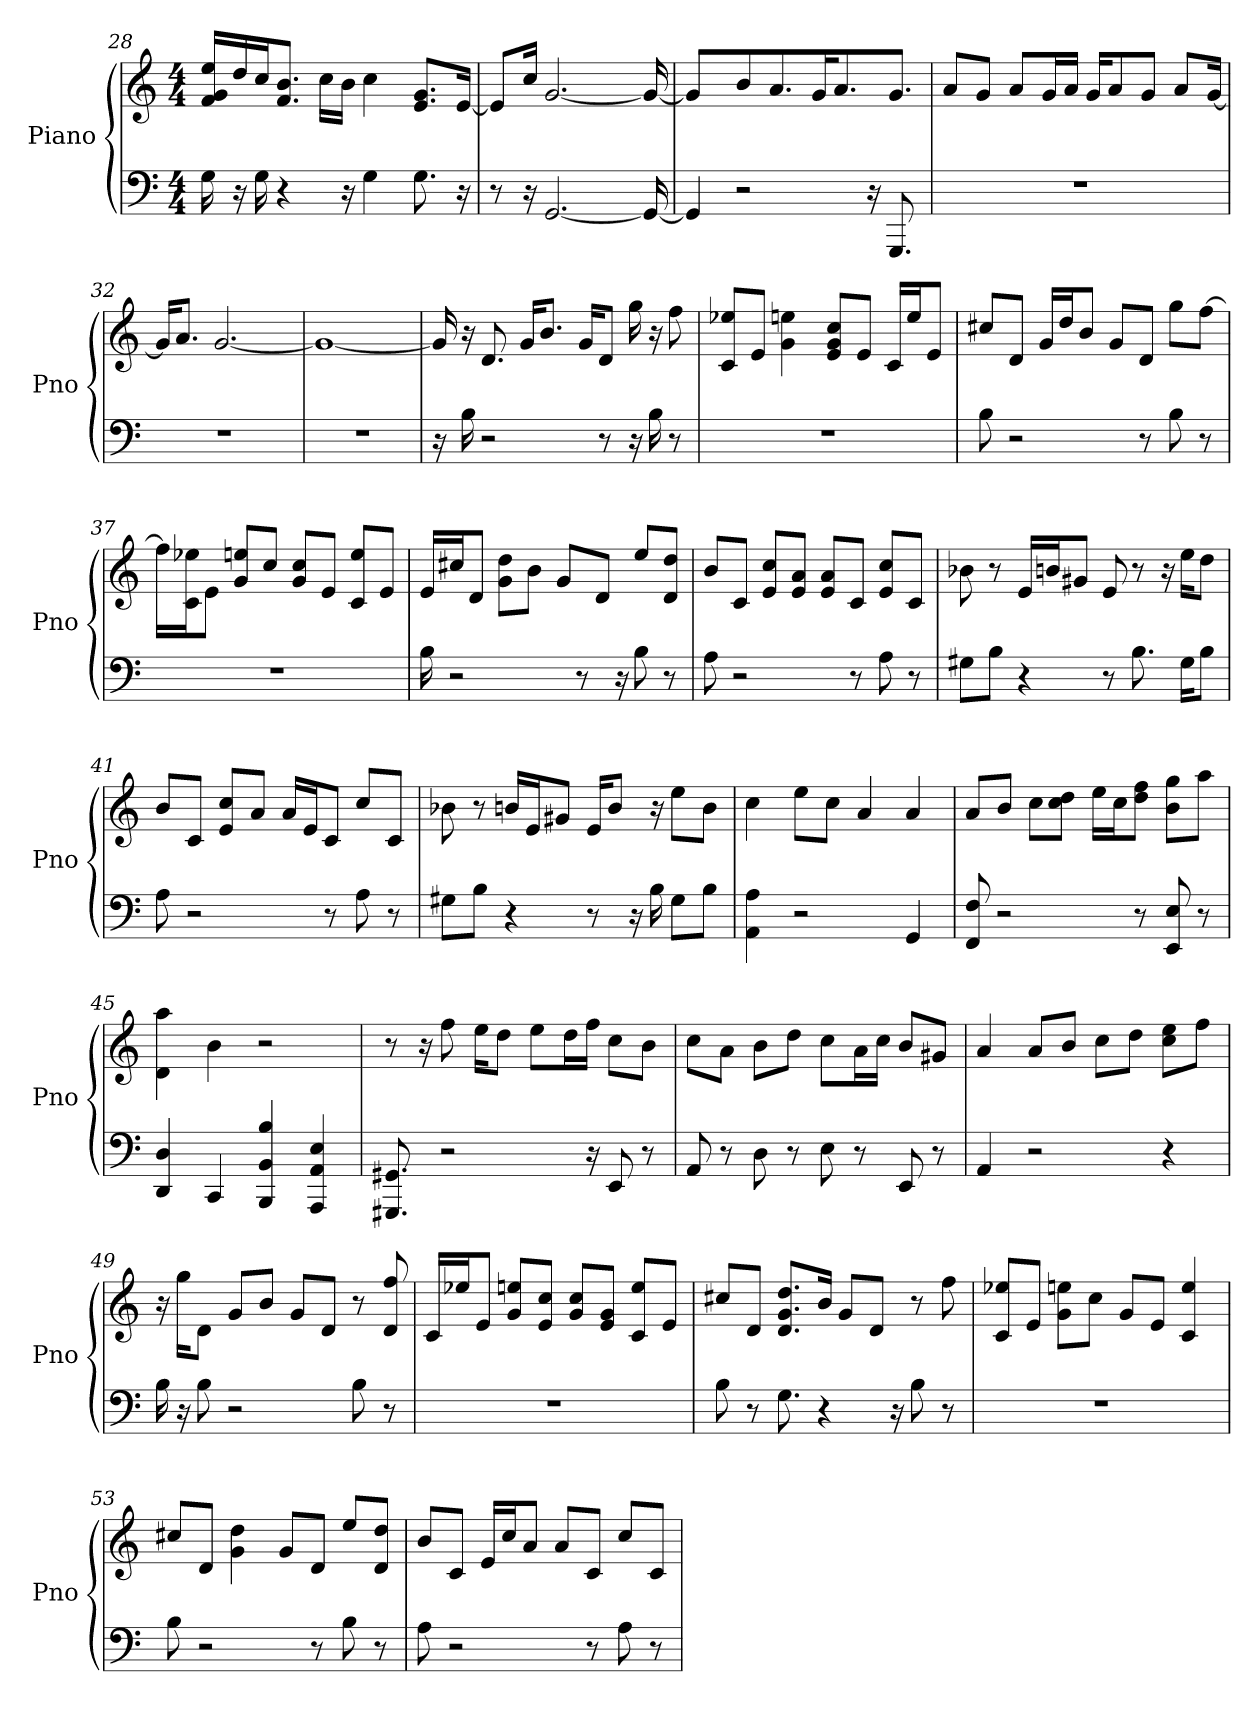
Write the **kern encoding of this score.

**kern	**kern
*part1	*part1
*staff2	*staff1
*I"Piano	*
*I'Pno	*
*clefF4	*clefG2
*k[]	*k[]
*C:	*C:
*M4/4	*M4/4
=28	=28
16G	16g/ 16ee/ 16f/LL
16r	16dd/J
16G	16cc/K
4r	8.b/ 8.f/J
.	16cc\LL
16r	16b\JJ
4G	4cc
8.G	8.e/ 8.g/L
16r	[16e/Jk
=29	=29
8r	8e/L]
16r	16cc/Jk
[2.GG	[2.g
16GG_	16g_
=30	=30
4GG]	4g]
2r	8b/L
.	8.a/J
.	16g/KL
.	8.a/J
16r	.
8.GGG	8.gJ
=31	=31
1r	8a/L
.	8g/J
.	8a/L
.	16g/L
.	16a/JJ
.	16g/KL
.	8a/
.	8g/J
.	8a/L
.	[16g/Jk
=32	=32
1r	16g/KL]
.	8.a/J
.	[2.g
=33	=33
1r	1g_
=34	=34
16r	16g]
16B	16r
2r	8.d
.	16g/KL
.	8.b/J
.	16g/KL
8r	8d/J
16r	16gg
16B	16r
8r	8ff
=35	=35
1r	8c/ 8ee-/L
.	8e/J
.	4g 4ee
.	8cc/ 8g/ 8e/L
.	8e/J
.	16c/LL
.	16ee/J
.	8e/J
=36	=36
8B	8cc#/L
2r	8d/J
.	16g/LL
.	16dd/J
.	8b/J
.	8g/L
8r	8d/J
8B	8gg\L
8r	[8ff\J
=37	=37
1r	16ff\LL]
.	16c\ 16ee-\J
.	8e\J
.	8g/ 8ee/L
.	8cc/J
.	8g/ 8cc/L
.	8e/J
.	8c/ 8ee/L
.	8e/J
=38	=38
16B	16e/LL
2r	16cc#/J
.	8d/J
.	8dd\ 8g\L
.	8b\J
.	8g/L
8r	.
.	8d/J
16r	.
8B	8ee/L
8r	8dd/ 8d/J
=39	=39
8A	8b/L
2r	8c/J
.	8e/ 8cc/L
.	8a/ 8e/J
.	8a/ 8e/L
8r	8c/J
8A	8e/ 8cc/L
8r	8c/J
=40	=40
8G#\L	8b-
8B\J	8r
4r	16e/LL
.	16b/J
.	8g#/J
8r	8e
8.B	8r
.	16r
16G#\KL	16ee\KL
8B\J	8dd\J
=41	=41
8A	8b/L
2r	8c/J
.	8e/ 8cc/L
.	8a/J
.	16a/LL
.	16e/J
8r	8c/J
8A	8cc/L
8r	8c/J
=42	=42
8G#\L	8b-
8B\J	8r
4r	16b/LL
.	16e/J
.	8g#/J
8r	16e/KL
.	8b/J
16r	.
16B	16r
8G#\L	8ee\L
8B\J	8b\J
=43	=43
4A 4AA	4cc
2r	8ee\L
.	8cc\J
.	4a
4GG	4a
=44	=44
8FF 8F	8a/L
2r	8b/J
.	8cc\L
.	8dd\ 8cc\J
.	16ee\LL
.	16cc\J
8r	8ff\ 8dd\J
8E 8EE	8gg\ 8b\L
8r	8aa\J
=45	=45
4DD 4D	4aa 4d
4CC	4b
4BBB 4B 4BB	2r
4E 4AAA 4AA	.
=46	=46
8.GG# 8.GGG#	8r
.	16r
2r	8ff
.	16ee\KL
.	8dd\J
.	8ee\L
.	16dd\L
16r	16ff\JJ
8EE	8cc\L
8r	8b\J
=47	=47
8AA	8cc\L
8r	8a\J
8D	8b\L
8r	8dd\J
8E	8cc\L
8r	16a\L
.	16cc\JJ
8EE	8b/L
8r	8g#/J
=48	=48
4AA	4a
2r	8a/L
.	8b/J
.	8cc\L
.	8dd\J
4r	8cc\ 8ee\L
.	8ff\J
=49	=49
16B	16r
16r	16gg\KL
8B	8d\J
2r	8g/L
.	8b/J
.	8g/L
.	8d/J
8B	8r
8r	8d 8ff
=50	=50
1r	16c/LL
.	16ee-/J
.	8e/J
.	8g/ 8ee/L
.	8e/ 8cc/J
.	8cc/ 8g/L
.	8e/ 8g/J
.	8ee/ 8c/L
.	8e/J
=51	=51
8B	8cc#/L
8r	8d/J
8.G	8.g/ 8.dd/ 8.d/L
4r	16b/Jk
.	8g/L
.	8d/J
16r	.
8B	8r
8r	8ff
=52	=52
1r	8ee-/ 8c/L
.	8e/J
.	8ee\ 8g\L
.	8cc\J
.	8g/L
.	8e/J
.	4ee 4c
=53	=53
8B	8cc#/L
2r	8d/J
.	4g 4dd
.	8g/L
8r	8d/J
8B	8ee/L
8r	8dd/ 8d/J
=54	=54
8A	8b/L
2r	8c/J
.	16e/LL
.	16cc/J
.	8a/J
.	8a/L
8r	8c/J
8A	8cc/L
8r	8c/J
=	=
*-	*-
